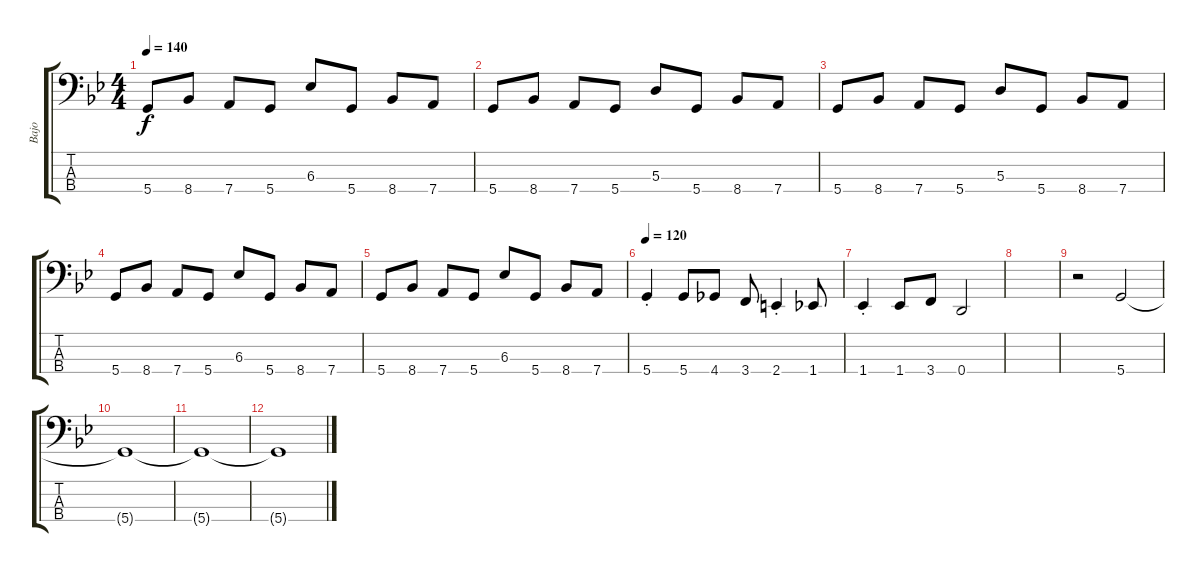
\track ("Bajo" "Bajo") {instrument electricbassfinger}
\staff {score tabs}
\tuning (G2 D2 A1 D1) {hide}
\ts (4 4)
\tempo 140
\clef f4
\ks gminor
5.4.8{dy f} 8.4.8 7.4.8 5.4.8 6.3.8 5.4.8 8.4.8 7.4.8 |
5.4.8 8.4.8 7.4.8 5.4.8 5.3.8 5.4.8 8.4.8 7.4.8 |
5.4.8 8.4.8 7.4.8 5.4.8 5.3.8 5.4.8 8.4.8 7.4.8 |
5.4.8 8.4.8 7.4.8 5.4.8 6.3.8 5.4.8 8.4.8 7.4.8 |
5.4.8 8.4.8 7.4.8 5.4.8 6.3.8 5.4.8 8.4.8 7.4.8 |
\tempo 120
5.4{st}.4 5.4.8 4.4.8 3.4.8 2.4{st}.4 1.4.8 |
1.4{st}.4 1.4.8 3.4.8 0.4.2 |
|
r.2 5.4.2 |
5.4{t}.1 |
5.4{t}.1 |
5.4{t}.1
